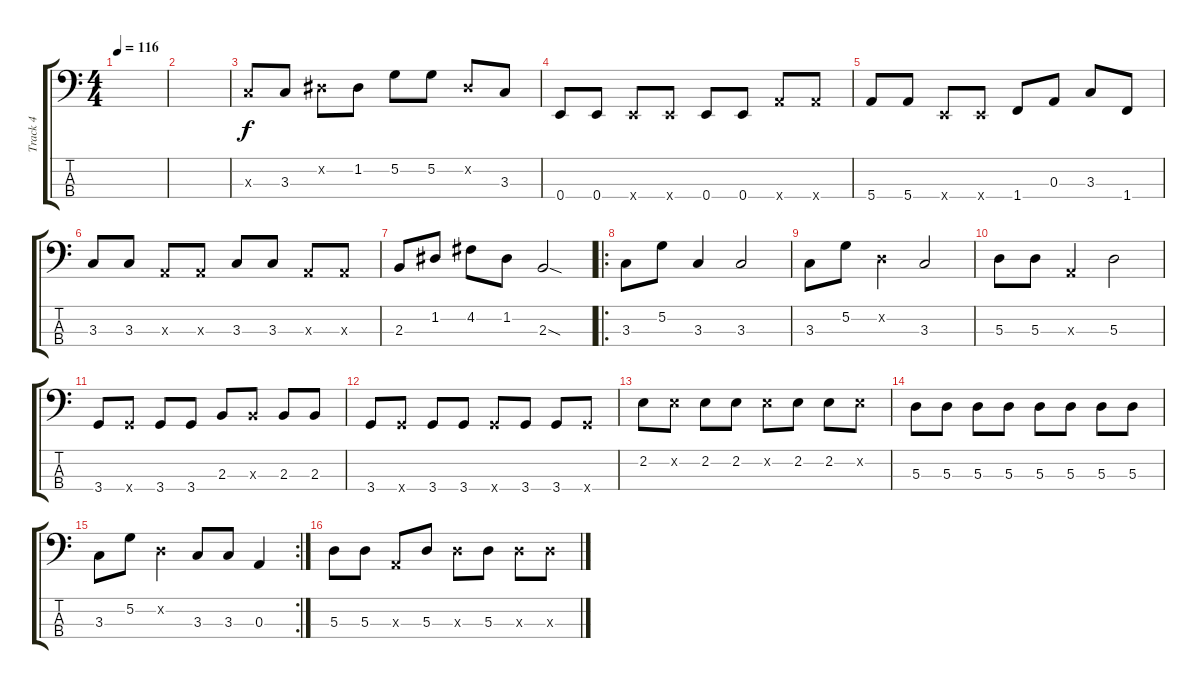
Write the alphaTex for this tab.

\track ("Track 4" "Track 4") {instrument electricbasspick}
\staff {score tabs}
\tuning (G2 D2 A1 E1) {hide}
\ts (4 4)
\tempo 116
\clef f4
\ks c
|
|
3.3{x}.8 3.3.8 1.2{x}.8 1.2.8 5.2.8 5.2.8 1.2{x}.8 3.3.8 |
0.4.8 0.4.8 0.4{x}.8 0.4{x}.8 0.4.8 0.4.8 5.4{x}.8 5.4{x}.8 |
5.4.8 5.4.8 0.4{x}.8 0.4{x}.8 1.4.8 0.3.8 3.3.8 1.4.8 |
3.3.8 3.3.8 0.3{x}.8 0.3{x}.8 3.3.8 3.3.8 0.3{x}.8 0.3{x}.8 |
2.3.8 1.2.8 4.2.8 1.2.8 2.3{sod}.2 |
\ro
3.3.8 5.2.8 3.3.4 3.3.2 |
3.3.8 5.2.8 0.2{x}.4 3.3.2 |
5.3.8 5.3.8 0.3{x}.4 5.3.2 |
3.4.8 3.4{x}.8 3.4.8 3.4.8 2.3.8 2.3{x}.8 2.3.8 2.3.8 |
3.4.8 3.4{x}.8 3.4.8 3.4.8 3.4{x}.8 3.4.8 3.4.8 3.4{x}.8 |
2.2.8 2.2{x}.8 2.2.8 2.2.8 2.2{x}.8 2.2.8 2.2.8 2.2{x}.8 |
5.3.8 5.3.8 5.3.8 5.3.8 5.3.8 5.3.8 5.3.8 5.3.8 |
\rc 2
3.3.8 5.2.8 0.2{x}.4 3.3.8 3.3.8 0.3.4 |
5.3.8 5.3.8 0.3{x}.8 5.3.8 5.3{x}.8 5.3.8 5.3{x}.8 5.3{x}.8
